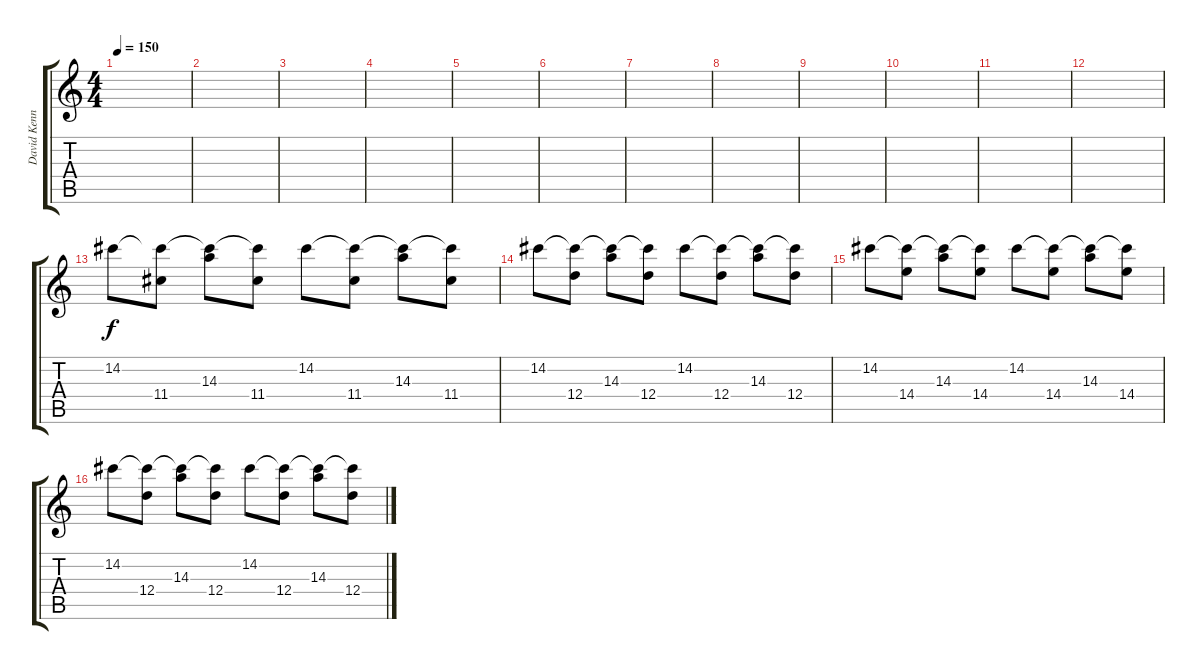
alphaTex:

\track ("David Kennedy - Clean Guitar" "David Kenn") {instrument electricguitarclean}
\staff {score tabs}
\tuning (E4 B3 G3 D3 A2 E2) {hide}
\ts (4 4)
\tempo 150
\clef g2
\ks c
|
|
|
|
|
|
|
|
|
|
|
|
14.2.8 (14.2{t} 11.4).8 (14.2{t} 14.3).8 (14.2{t} 11.4).8 14.2.8 (14.2{t} 11.4).8 (14.2{t} 14.3).8 (14.2{t} 11.4).8 |
14.2.8 (14.2{t} 12.4).8 (14.2{t} 14.3).8 (14.2{t} 12.4).8 14.2.8 (14.2{t} 12.4).8 (14.2{t} 14.3).8 (14.2{t} 12.4).8 |
14.2.8 (14.2{t} 14.4).8 (14.2{t} 14.3).8 (14.2{t} 14.4).8 14.2.8 (14.2{t} 14.4).8 (14.2{t} 14.3).8 (14.2{t} 14.4).8 |
14.2.8 (14.2{t} 12.4).8 (14.2{t} 14.3).8 (14.2{t} 12.4).8 14.2.8 (14.2{t} 12.4).8 (14.2{t} 14.3).8 (14.2{t} 12.4).8
